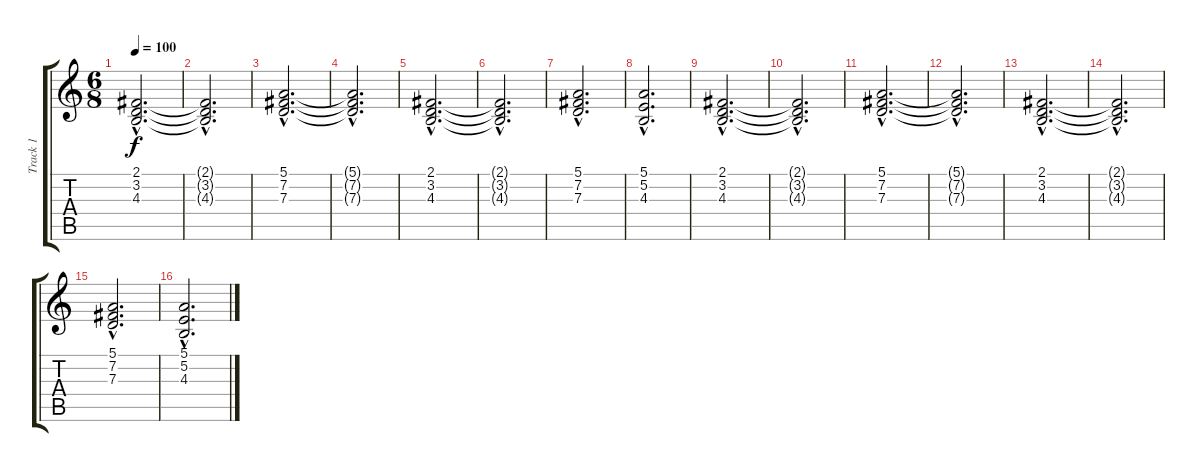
\track ("Track 1" "Track 1") {instrument stringensemble1}
\staff {score tabs}
\tuning (E4 B3 G3 D3 A2 E2) {hide}
\ts (6 8)
\tempo 100
\clef g2
\ks c
(2.1{hac} 3.2{hac} 4.3{hac}).2{d dy f instrument choiraahs} |
(2.1{hac t} 3.2{hac t} 4.3{hac t}).2{d} |
(5.1{hac} 7.2{hac} 7.3{hac}).2{d} |
(5.1{hac t} 7.2{hac t} 7.3{hac t}).2{d} |
(2.1{hac} 3.2{hac} 4.3{hac}).2{d instrument choiraahs} |
(2.1{hac t} 3.2{hac t} 4.3{hac t}).2{d} |
(5.1{hac} 7.2{hac} 7.3{hac}).2{d} |
(5.1{hac} 5.2{hac} 4.3{hac}).2{d} |
(2.1{hac} 3.2{hac} 4.3{hac}).2{d instrument choiraahs} |
(2.1{hac t} 3.2{hac t} 4.3{hac t}).2{d} |
(5.1{hac} 7.2{hac} 7.3{hac}).2{d} |
(5.1{hac t} 7.2{hac t} 7.3{hac t}).2{d} |
(2.1{hac} 3.2{hac} 4.3{hac}).2{d instrument choiraahs} |
(2.1{hac t} 3.2{hac t} 4.3{hac t}).2{d} |
(5.1{hac} 7.2{hac} 7.3{hac}).2{d} |
(5.1{hac} 5.2{hac} 4.3{hac}).2{d}
